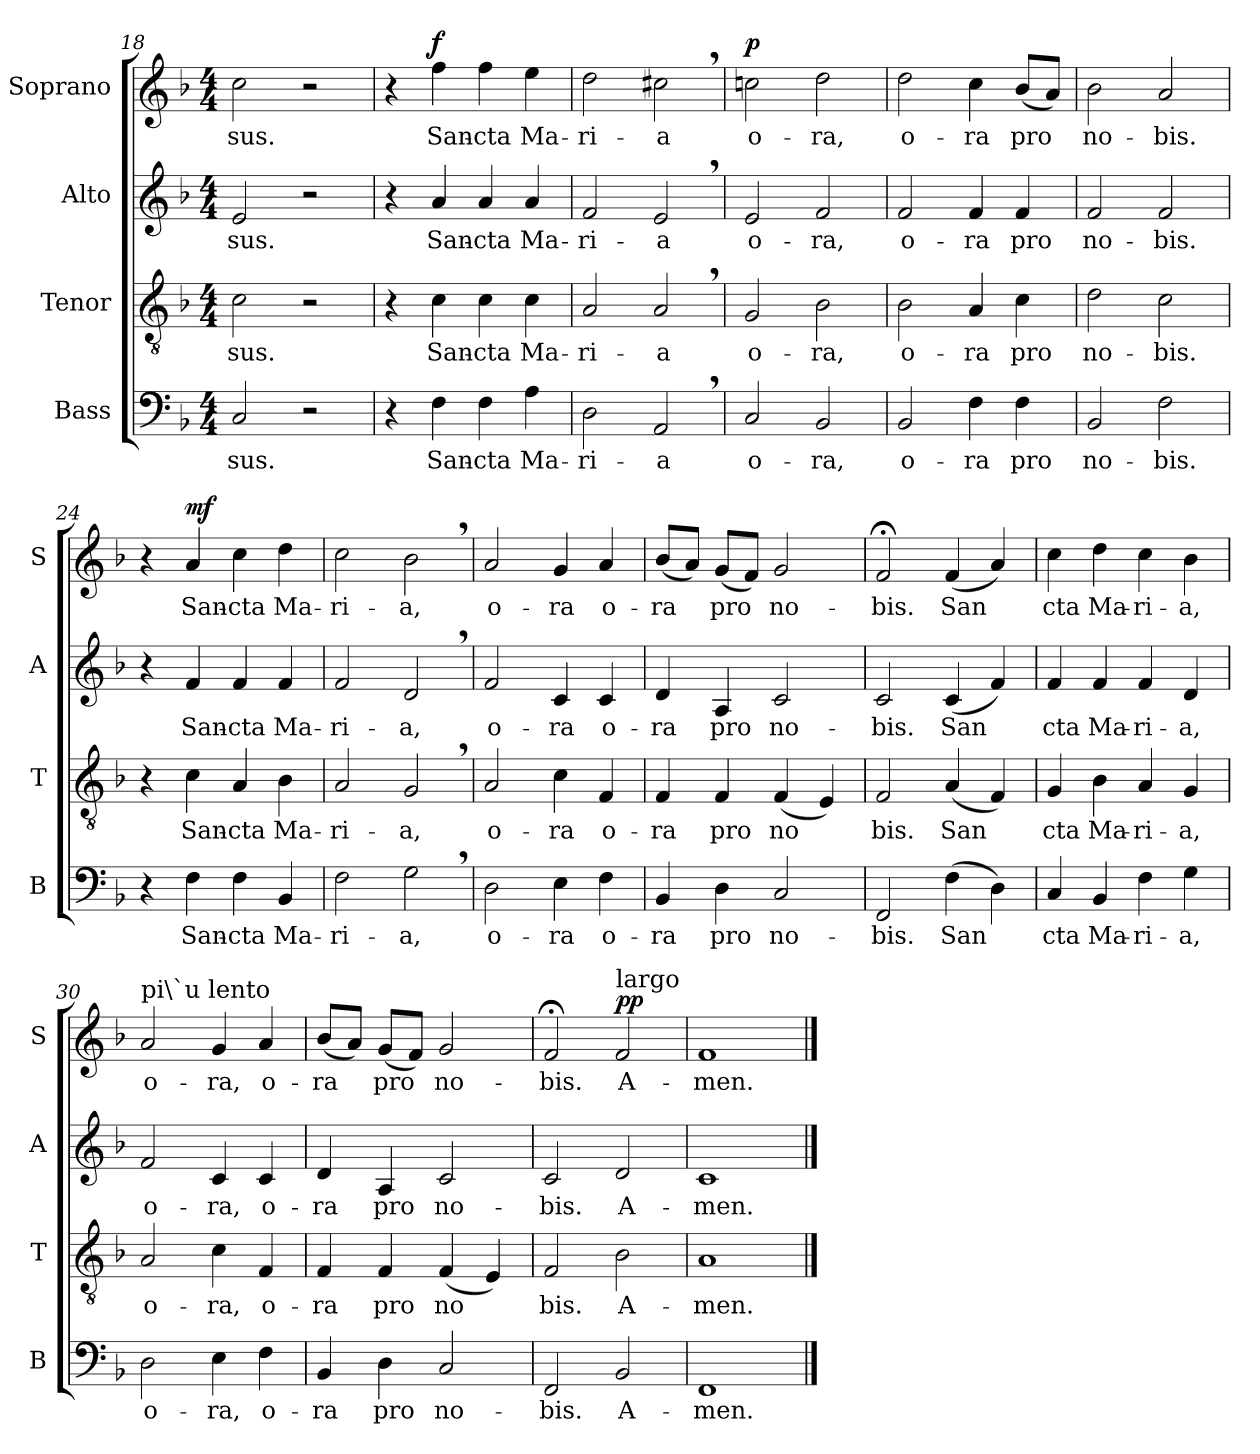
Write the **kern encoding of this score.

**kern	**text	**kern	**text	**kern	**text	**kern	**text	**dynam
*part4	*part4	*part3	*part3	*part2	*part2	*part1	*part1	*part1
*staff4	*staff4	*staff3	*staff3	*staff2	*staff2	*staff1	*staff1	*staff1
*I"Bass	*	*I"Tenor	*	*I"Alto	*	*I"Soprano	*	*
*I'B	*	*I'T	*	*I'A	*	*I'S	*	*
*clefF4	*	*clefGv2	*	*clefG2	*	*clefG2	*	*
*k[b-]	*	*k[b-]	*	*k[b-]	*	*k[b-]	*	*
*F:	*	*F:	*	*F:	*	*F:	*	*
*M4/4	*	*M4/4	*	*M4/4	*	*M4/4	*	*
=18	=18	=18	=18	=18	=18	=18	=18	=18
!	!LO:LY:b	!	!LO:LY:b	!	!LO:LY:b	!	!LO:LY:b	!
2C/	-sus.	2c\	-sus.	2e/	-sus.	2cc\	-sus.	.
2r	.	2r	.	2r	.	2r	.	.
=19	=19	=19	=19	=19	=19	=19	=19	=19
4r	.	4r	.	4r	.	4r	.	.
!	!LO:LY:b	!	!LO:LY:b	!	!LO:LY:b	!	!LO:LY:b	!LO:DY:b
4F\	San-	4c\	San-	4a/	San-	4ff\	San-	f
!	!LO:LY:b	!	!LO:LY:b	!	!LO:LY:b	!	!LO:LY:b	!
4F\	-cta	4c\	-cta	4a/	-cta	4ff\	-cta	.
!	!LO:LY:b	!	!LO:LY:b	!	!LO:LY:b	!	!LO:LY:b	!
4A\	Ma-	4c\	Ma-	4a/	Ma-	4ee\	Ma-	.
=20	=20	=20	=20	=20	=20	=20	=20	=20
!	!LO:LY:b	!	!LO:LY:b	!	!LO:LY:b	!	!LO:LY:b	!
2D\	-ri-	2A/	-ri-	2f/	-ri-	2dd\	-ri-	.
!	!LO:LY:b	!	!LO:LY:b	!	!LO:LY:b	!	!LO:LY:b	!
2AA,/	-a	2A,/	-a	2e,/	-a	2cc#X,\	-a	.
=21	=21	=21	=21	=21	=21	=21	=21	=21
!	!LO:LY:b	!	!LO:LY:b	!	!LO:LY:b	!	!LO:LY:b	!LO:DY:b
2C/	o-	2G/	o-	2e/	o-	2ccn\	o-	p
!	!LO:LY:b	!	!LO:LY:b	!	!LO:LY:b	!	!LO:LY:b	!
2BB-/	-ra,	2B-\	-ra,	2f/	-ra,	2dd\	-ra,	.
=22	=22	=22	=22	=22	=22	=22	=22	=22
!	!LO:LY:b	!	!LO:LY:b	!	!LO:LY:b	!	!LO:LY:b	!
2BB-/	o-	2B-\	o-	2f/	o-	2dd\	o-	.
!	!LO:LY:b	!	!LO:LY:b	!	!LO:LY:b	!	!LO:LY:b	!
4F\	-ra	4A/	-ra	4f/	-ra	4cc\	-ra	.
!	!LO:LY:b	!	!LO:LY:b	!	!LO:LY:b	!	!LO:LY:b	!
4F\	pro	4c\	pro	4f/	pro	(<8b-/L	pro	.
.	.	.	.	.	.	8a/J)	.	.
=23	=23	=23	=23	=23	=23	=23	=23	=23
!	!LO:LY:b	!	!LO:LY:b	!	!LO:LY:b	!	!LO:LY:b	!
2BB-/	no-	2d\	no-	2f/	no-	2b-\	no-	.
!	!LO:LY:b	!	!LO:LY:b	!	!LO:LY:b	!	!LO:LY:b	!
2F\	-bis.	2c\	-bis.	2f/	-bis.	2a/	-bis.	.
!!LO:LB:g=z
=24	=24	=24	=24	=24	=24	=24	=24	=24
4r	.	4r	.	4r	.	4r	.	.
!	!LO:LY:b	!	!LO:LY:b	!	!LO:LY:b	!	!LO:LY:b	!LO:DY:b
4F\	San-	4c\	San-	4f/	San-	4a/	San-	mf
!	!LO:LY:b	!	!LO:LY:b	!	!LO:LY:b	!	!LO:LY:b	!
4F\	-cta	4A/	-cta	4f/	-cta	4cc\	-cta	.
!	!LO:LY:b	!	!LO:LY:b	!	!LO:LY:b	!	!LO:LY:b	!
4BB-/	Ma-	4B-\	Ma-	4f/	Ma-	4dd\	Ma-	.
=25	=25	=25	=25	=25	=25	=25	=25	=25
!	!LO:LY:b	!	!LO:LY:b	!	!LO:LY:b	!	!LO:LY:b	!
2F\	-ri-	2A/	-ri-	2f/	-ri-	2cc\	-ri-	.
!	!LO:LY:b	!	!LO:LY:b	!	!LO:LY:b	!	!LO:LY:b	!
2G,\	-a,	2G,/	-a,	2d,/	-a,	2b-,\	-a,	.
=26	=26	=26	=26	=26	=26	=26	=26	=26
!	!LO:LY:b	!	!LO:LY:b	!	!LO:LY:b	!	!LO:LY:b	!
2D\	o-	2A/	o-	2f/	o-	2a/	o-	.
!	!LO:LY:b	!	!LO:LY:b	!	!LO:LY:b	!	!LO:LY:b	!
4E\	-ra	4c\	-ra	4c/	-ra	4g/	-ra	.
!	!LO:LY:b	!	!LO:LY:b	!	!LO:LY:b	!	!LO:LY:b	!
4F\	o-	4F/	o-	4c/	o-	4a/	o-	.
=27	=27	=27	=27	=27	=27	=27	=27	=27
!	!LO:LY:b	!	!LO:LY:b	!	!LO:LY:b	!	!LO:LY:b	!
4BB-/	-ra	4F/	-ra	4d/	-ra	(<8b-/L	-ra	.
.	.	.	.	.	.	8a/J)	.	.
!	!LO:LY:b	!	!LO:LY:b	!	!LO:LY:b	!	!LO:LY:b	!
4D\	pro	4F/	pro	4A/	pro	(<8g/L	pro	.
.	.	.	.	.	.	8f/J)	.	.
!	!LO:LY:b	!	!LO:LY:b	!	!LO:LY:b	!	!LO:LY:b	!
2C/	no-	(<4F/	no	2c/	no-	2g/	no-	.
.	.	4E/)	.	.	.	.	.	.
=28	=28	=28	=28	=28	=28	=28	=28	=28
!	!LO:LY:b	!	!LO:LY:b	!	!LO:LY:b	!	!LO:LY:b	!
2FF/	-bis.	2F/	bis.	2c/	-bis.	2f;</	-bis.	.
!	!LO:LY:b	!	!LO:LY:b	!	!LO:LY:b	!	!LO:LY:b	!
(>4F\	San	(<4A/	San	(<4c/	San	(<4f/	San	.
4D\)	.	4F/)	.	4f/)	.	4a/)	.	.
=29	=29	=29	=29	=29	=29	=29	=29	=29
!	!LO:LY:b	!	!LO:LY:b	!	!LO:LY:b	!	!LO:LY:b	!
4C/	cta	4G/	cta	4f/	cta	4cc\	cta	.
!	!LO:LY:b	!	!LO:LY:b	!	!LO:LY:b	!	!LO:LY:b	!
4BB-/	Ma-	4B-\	Ma-	4f/	Ma-	4dd\	Ma-	.
!	!LO:LY:b	!	!LO:LY:b	!	!LO:LY:b	!	!LO:LY:b	!
4F\	-ri-	4A/	-ri-	4f/	-ri-	4cc\	-ri-	.
!	!LO:LY:b	!	!LO:LY:b	!	!LO:LY:b	!	!LO:LY:b	!
4G\	-a,	4G/	-a,	4d/	-a,	4b-\	-a,	.
=30	=30	=30	=30	=30	=30	=30	=30	=30
!	!	!	!	!	!	!LO:TX:a:t=pi\`u lento	!	!
!	!LO:LY:b	!	!LO:LY:b	!	!LO:LY:b	!	!LO:LY:b	!
2D\	o-	2A/	o-	2f/	o-	2a/	o-	.
!	!LO:LY:b	!	!LO:LY:b	!	!LO:LY:b	!	!LO:LY:b	!
4E\	-ra,	4c\	-ra,	4c/	-ra,	4g/	-ra,	.
!	!LO:LY:b	!	!LO:LY:b	!	!LO:LY:b	!	!LO:LY:b	!
4F\	o-	4F/	o-	4c/	o-	4a/	o-	.
=31	=31	=31	=31	=31	=31	=31	=31	=31
!	!LO:LY:b	!	!LO:LY:b	!	!LO:LY:b	!	!LO:LY:b	!
4BB-/	-ra	4F/	-ra	4d/	-ra	(<8b-/L	-ra	.
.	.	.	.	.	.	8a/J)	.	.
!	!LO:LY:b	!	!LO:LY:b	!	!LO:LY:b	!	!LO:LY:b	!
4D\	pro	4F/	pro	4A/	pro	(<8g/L	pro	.
.	.	.	.	.	.	8f/J)	.	.
!	!LO:LY:b	!	!LO:LY:b	!	!LO:LY:b	!	!LO:LY:b	!
2C/	no-	(<4F/	no	2c/	no-	2g/	no-	.
.	.	4E/)	.	.	.	.	.	.
!!LO:PB:g=z
=32	=32	=32	=32	=32	=32	=32	=32	=32
!	!LO:LY:b	!	!LO:LY:b	!	!LO:LY:b	!	!LO:LY:b	!
2FF/	-bis.	2F/	bis.	2c/	-bis.	2f;</	-bis.	.
!	!	!	!	!	!	!LO:TX:a:t=largo	!	!
!	!LO:LY:b	!	!LO:LY:b	!	!LO:LY:b	!	!LO:LY:b	!LO:DY:b
2BB-/	A-	2B-\	A-	2d/	A-	2f/	A-	pp
=33	=33	=33	=33	=33	=33	=33	=33	=33
!	!LO:LY:b	!	!LO:LY:b	!	!LO:LY:b	!	!LO:LY:b	!
1FF	-men.	1A	-men.	1c	-men.	1f	-men.	.
==	==	==	==	==	==	==	==	==
*-	*-	*-	*-	*-	*-	*-	*-	*-
